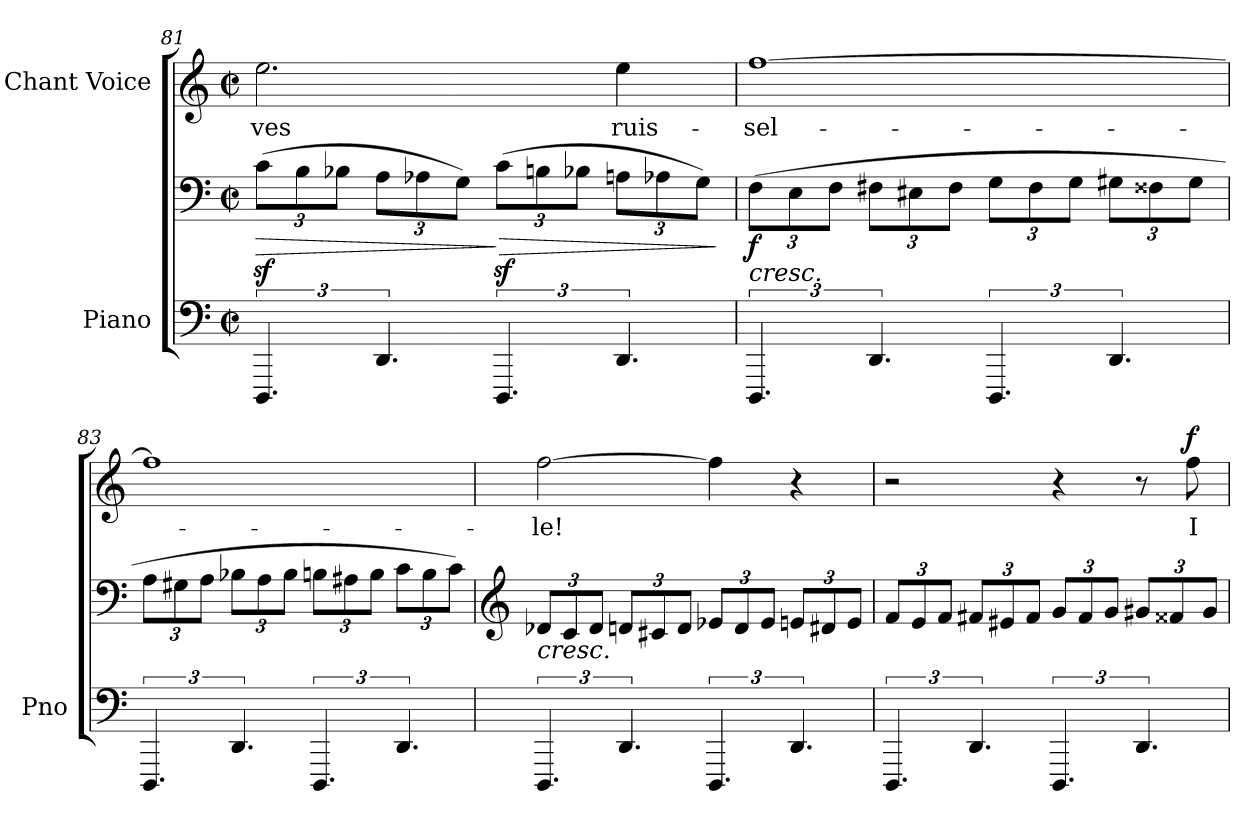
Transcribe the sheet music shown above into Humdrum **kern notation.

**kern	**kern	**dynam	**kern	**text	**dynam
*part2	*part2	*part2	*part1	*part1	*part1
*staff3	*staff2	*staff2/3	*staff1	*staff1	*staff1
*I"Piano	*	*	*I"Chant Voice	*	*
*I'Pno	*	*	*	*	*
*clefF4	*clefF4	*	*clefG2	*	*
*k[]	*k[]	*	*k[]	*	*
*M2/2	*M2/2	*	*M2/2	*	*
*met(c|)	*met(c|)	*	*met(c|)	*	*
*	*Xbrackettup	*	*	*	*
=81	=81	=81	=81	=81	=81
!	!	!LO:HP:b	!	!	!
6.DDD/	(12cz<\L	>	2.ee\	-ves	.
.	12B\	.	.	.	.
.	12B-X\J	.	.	.	.
6.DD/	12A\L	.	.	.	.
.	12A-X\	.	.	.	.
.	12G\J)	.	.	.	.
!	!	!LO:HP:n=1:b	!	!	!
6.DDD/	(12cz<\L	] >	.	.	.
.	12Bn\	.	.	.	.
.	12B-X\J	.	.	.	.
6.DD/	12An\L	.	4ee\	ruis-	.
.	12A-X\	.	.	.	.
.	12G\J)	.	.	.	.
.	.	]	.	.	.
=82	=82	=82	=82	=82	=82
!	!LO:TX:b:i:t=cresc.	!	!	!	!
!	!	!LO:DY:b	!	!	!
6.DDD/	(12F\L	f	[1ff	-sel-	.
.	12E\	.	.	.	.
.	12F\J	.	.	.	.
6.DD/	12F#X\L	.	.	.	.
.	12E#X\	.	.	.	.
.	12F#\J	.	.	.	.
6.DDD/	12G\L	.	.	.	.
.	12F#\	.	.	.	.
.	12G\J	.	.	.	.
6.DD/	12G#X\L	.	.	.	.
.	12F##X\	.	.	.	.
.	12G#\J	.	.	.	.
=83	=83	=83	=83	=83	=83
6.DDD/	12A\L	.	1ff]	.	.
.	12G#X\	.	.	.	.
.	12A\J	.	.	.	.
6.DD/	12B-X\L	.	.	.	.
.	12A\	.	.	.	.
.	12B-\J	.	.	.	.
6.DDD/	12Bn\L	.	.	.	.
.	12A#X\	.	.	.	.
.	12B\J	.	.	.	.
6.DD/	12c\L	.	.	.	.
.	12B\	.	.	.	.
.	12c\J)	.	.	.	.
=84	=84	=84	=84	=84	=84
*	*clefG2	*	*	*	*
!	!LO:TX:b:i:t=cresc.	!	!	!	!
6.DDD/	12d-X/L	.	[2ff\	-le!	.
.	12c/	.	.	.	.
.	12d-/J	.	.	.	.
6.DD/	12dn/L	.	.	.	.
.	12c#X/	.	.	.	.
.	12d/J	.	.	.	.
6.DDD/	12e-X/L	.	4ff\]	.	.
.	12d/	.	.	.	.
.	12e-/J	.	.	.	.
6.DD/	12en/L	.	4r	.	.
.	12d#X/	.	.	.	.
.	12e/J	.	.	.	.
=85	=85	=85	=85	=85	=85
6.DDD/	12f/L	.	2r	.	.
.	12e/	.	.	.	.
.	12f/J	.	.	.	.
6.DD/	12f#X/L	.	.	.	.
.	12e#X/	.	.	.	.
.	12f#/J	.	.	.	.
6.DDD/	12g/L	.	4r	.	.
.	12f#/	.	.	.	.
.	12g/J	.	.	.	.
6.DD/	12g#X/L	.	8r	.	.
.	12f##X/	.	.	.	.
!	!	!	!	!	!LO:DY:a
.	.	.	8ff\	I-	f
.	12g#/J	.	.	.	.
=	=	=	=	=	=
*-	*-	*-	*-	*-	*-
